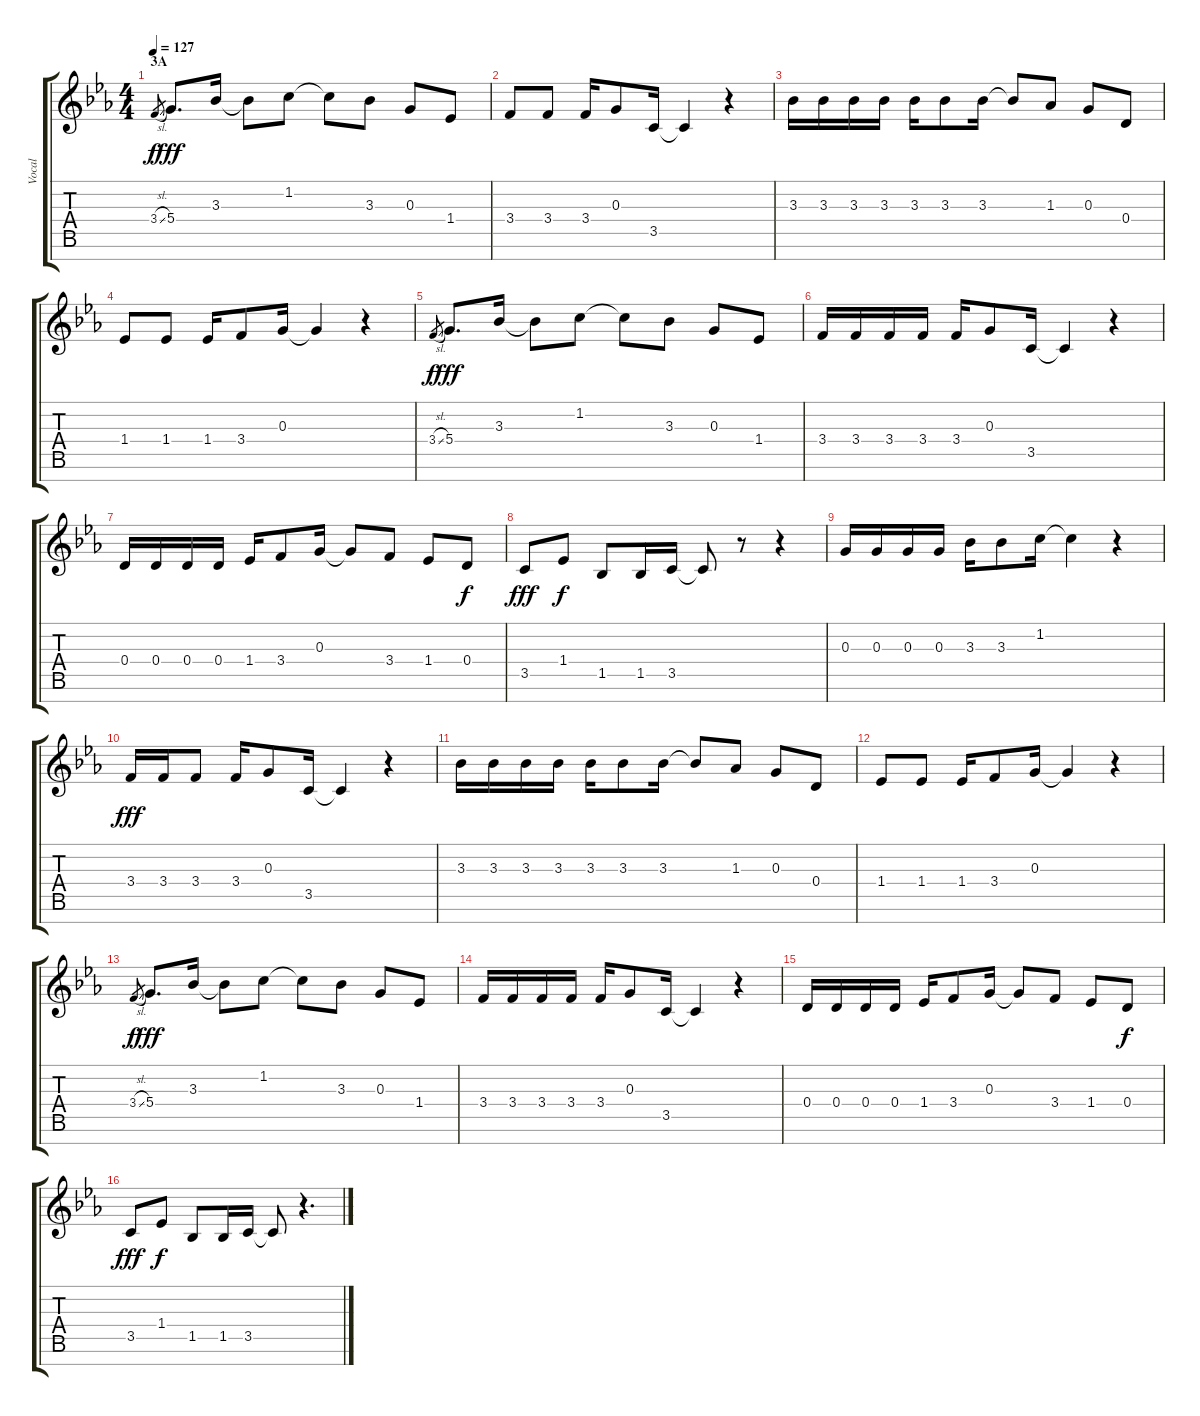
\track ("Vocal" "Vocal") {instrument voiceoohs}
\staff {score tabs}
\tuning (E5 B4 G4 D4 A3 E3 B2) {hide}
\ts (4 4)
\section ("" "3A")
\tempo 127
\clef g2
\ks eb
3.4{sl}.8{gr dy f} 5.4.8{d dy fff} 3.3.16 3.3{t}.8 1.2.8 1.2{t}.8 3.3.8 0.3.8 1.4.8 |
3.4.8 3.4.8 3.4.16 0.3.8 3.5.16 3.5{t}.4 r.4 |
3.3.16 3.3.16 3.3.16 3.3.16 3.3.16 3.3.8 3.3.16 3.3{t}.8 1.3.8 0.3.8 0.4.8 |
1.4.8 1.4.8 1.4.16 3.4.8 0.3.16 0.3{t}.4 r.4 |
3.4{sl}.8{gr dy f} 5.4.8{d dy fff} 3.3.16 3.3{t}.8 1.2.8 1.2{t}.8 3.3.8 0.3.8 1.4.8 |
3.4.16 3.4.16 3.4.16 3.4.16 3.4.16 0.3.8 3.5.16 3.5{t}.4 r.4 |
0.4.16 0.4.16 0.4.16 0.4.16 1.4.16 3.4.8 0.3.16 0.3{t}.8 3.4.8 1.4.8 0.4.8{dy f} |
3.5.8{dy fff} 1.4.8{dy f} 1.5.8 1.5.16 3.5.16 3.5{t}.8 r.8 r.4 |
0.3.16 0.3.16 0.3.16 0.3.16 3.3.16 3.3.8 1.2.16 1.2{t}.4 r.4 |
3.4.16{dy fff} 3.4.16 3.4.8 3.4.16 0.3.8 3.5.16 3.5{t}.4 r.4 |
3.3.16 3.3.16 3.3.16 3.3.16 3.3.16 3.3.8 3.3.16 3.3{t}.8 1.3.8 0.3.8 0.4.8 |
1.4.8 1.4.8 1.4.16 3.4.8 0.3.16 0.3{t}.4 r.4 |
3.4{sl}.8{gr dy f} 5.4.8{d dy fff} 3.3.16 3.3{t}.8 1.2.8 1.2{t}.8 3.3.8 0.3.8 1.4.8 |
3.4.16 3.4.16 3.4.16 3.4.16 3.4.16 0.3.8 3.5.16 3.5{t}.4 r.4 |
0.4.16 0.4.16 0.4.16 0.4.16 1.4.16 3.4.8 0.3.16 0.3{t}.8 3.4.8 1.4.8 0.4.8{dy f} |
3.5.8{dy fff} 1.4.8{dy f} 1.5.8 1.5.16 3.5.16 3.5{t}.8 r.4{d}
